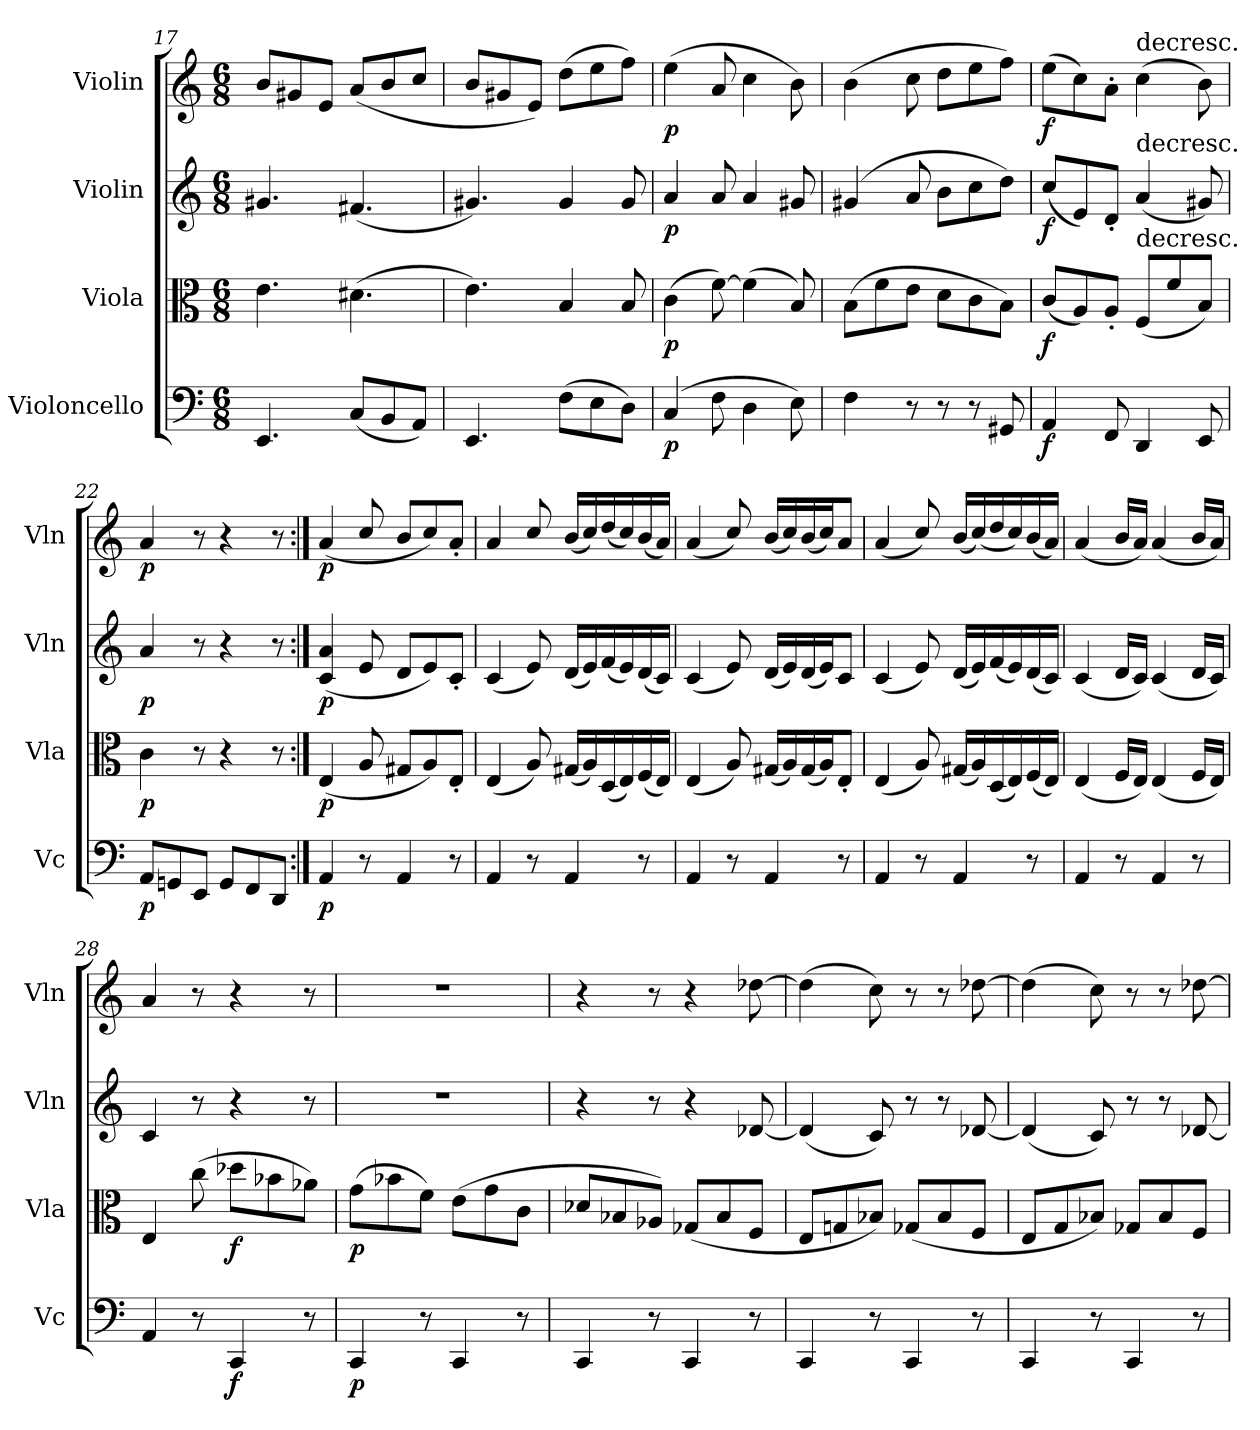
**kern	**dynam	**kern	**dynam	**kern	**dynam	**kern	**dynam
*part4	*part4	*part3	*part3	*part2	*part2	*part1	*part1
*staff4	*staff4	*staff3	*staff3	*staff2	*staff2	*staff1	*staff1
*I"Violoncello	*	*I"Viola	*	*I"Violin	*	*I"Violin	*
*I'Vc	*	*I'Vla	*	*I'Vln	*	*I'Vln	*
*clefF4	*	*clefC3	*	*clefG2	*	*clefG2	*
*k[]	*	*k[]	*	*k[]	*	*k[]	*
*a:	*	*a:	*	*a:	*	*a:	*
*M6/8	*	*M6/8	*	*M6/8	*	*M6/8	*
=17	=17	=17	=17	=17	=17	=17	=17
4.EE/	.	4.e\	.	4.g#X/	.	8b/L	.
.	.	.	.	.	.	8g#X/	.
.	.	.	.	.	.	8e/J	.
(8C/L	.	(4.d#X\	.	(4.f#X/	.	(8a/L	.
8BB/	.	.	.	.	.	8b/	.
8AA/J)	.	.	.	.	.	8cc/J	.
=18	=18	=18	=18	=18	=18	=18	=18
4.EE/	.	4.e\)	.	4.g#X/)	.	8b/L	.
.	.	.	.	.	.	8g#X/	.
.	.	.	.	.	.	8e/J)	.
(8F\L	.	4B/	.	4g#/	.	(8dd\L	.
8E\	.	.	.	.	.	8ee\	.
8D\J)	.	8B/	.	8g#/	.	8ff\J)	.
=19	=19	=19	=19	=19	=19	=19	=19
(4C/	p	(4c\	p	4a/	p	(4ee\	p
8F\	.	[8f\)	.	8a/	.	8a/	.
4D\	.	(4f\]	.	4a/	.	4cc\	.
8E\)	.	8B/)	.	8g#X/	.	8b\)	.
=20	=20	=20	=20	=20	=20	=20	=20
4F\	.	(8B\L	.	(4g#X/	.	(4b\	.
.	.	8f\	.	.	.	.	.
8r	.	8e\J	.	8a/	.	8cc\	.
8r	.	8d\L	.	8b\L	.	8dd\L	.
8r	.	8c\	.	8cc\	.	8ee\	.
8GG#X/	.	8B\J)	.	8dd\J)	.	8ff\J)	.
=21	=21	=21	=21	=21	=21	=21	=21
4AA/	f	(8c/L	f	(8cc/L	f	(8ee\L	f
.	.	8A/)	.	8e/)	.	8cc\)	.
8FF/	.	8A'/J	.	8d'/J	.	8a'\J	.
!	!	!	!	!	!	!LO:TX:t=decresc.	!
!	!	!	!	!LO:TX:t=decresc.	!	!	!
!	!	!LO:TX:t=decresc.	!	!	!	!	!
4DD/	.	(8F/L	.	(4a/	.	(4cc\	.
.	.	8f/	.	.	.	.	.
8EE/	.	8B/J)	.	8g#X/)	.	8b\)	.
=22	=22	=22	=22	=22	=22	=22	=22
8AA/L	p	4c\	p	4a/	p	4a/	p
8GGn/	.	.	.	.	.	.	.
8EE/J	.	8r	.	8r	.	8r	.
8GG/L	.	4r	.	4r	.	4r	.
8FF/	.	.	.	.	.	.	.
8DD/J	.	8r	.	8r	.	8r	.
=23:|!	=23:|!	=23:|!	=23:|!	=23:|!	=23:|!	=23:|!	=23:|!
4AA/	p	(4E/	p	(4c/ 4a/	p	(4a/	p
8r	.	8A/	.	8e/	.	8cc/	.
4AA/	.	8G#X/L	.	8d/L	.	8b/L	.
.	.	8A/)	.	8e/)	.	8cc/)	.
8r	.	8E'/J	.	8c'/J	.	8a'/J	.
=24	=24	=24	=24	=24	=24	=24	=24
4AA/	.	(4E/	.	(4c/	.	4a/	.
8r	.	8A/)	.	8e/)	.	8cc/	.
4AA/	.	(16G#X/LL	.	(16d/LL	.	(16b/LL	.
.	.	16A/)	.	16e/)	.	16cc/)	.
.	.	(16D/	.	(16f/	.	(16dd/	.
.	.	16E/)	.	16e/)	.	16cc/)	.
8r	.	(16F/	.	(16d/	.	(16b/	.
.	.	16E/JJ)	.	16c/JJ)	.	16a/JJ)	.
=25	=25	=25	=25	=25	=25	=25	=25
4AA/	.	(4E/	.	(4c/	.	(4a/	.
8r	.	8A/)	.	8e/)	.	8cc/)	.
4AA/	.	(16G#X/LL	.	(16d/LL	.	(16b/LL	.
.	.	16A/)	.	16e/)	.	16cc/)	.
.	.	(16G#/	.	(16d/	.	(16b/	.
.	.	16A/J)	.	16e/J)	.	16cc/J)	.
8r	.	8E'/J	.	8c/J	.	8a/J	.
=26	=26	=26	=26	=26	=26	=26	=26
4AA/	.	(4E/	.	(4c/	.	(4a/	.
8r	.	8A/)	.	8e/)	.	8cc/)	.
4AA/	.	(16G#X/LL	.	(16d/LL	.	(16b/LL	.
.	.	16A/)	.	16e/)	.	(16cc/)	.
.	.	(16D/	.	(16f/	.	16dd/	.
.	.	16E/)	.	16e/)	.	16cc/)	.
8r	.	(16F/	.	(16d/	.	(16b/	.
.	.	16E/JJ)	.	16c/JJ)	.	16a/JJ)	.
=27	=27	=27	=27	=27	=27	=27	=27
4AA/	.	(4E/	.	(4c/	.	(4a/	.
8r	.	16F/LL	.	16d/LL	.	16b/LL	.
.	.	16E/JJ)	.	16c/JJ)	.	16a/JJ)	.
4AA/	.	(4E/	.	(4c/	.	(4a/	.
8r	.	16F/LL	.	16d/LL	.	16b/LL	.
.	.	16E/JJ)	.	16c/JJ)	.	16a/JJ)	.
=28	=28	=28	=28	=28	=28	=28	=28
4AA/	.	4E/	.	4c/	.	4a/	.
8r	.	(8cc\	.	8r	.	8r	.
4CC/	f	8dd-X\L	f	4r	.	4r	.
.	.	8b-X\	.	.	.	.	.
8r	.	8a-X\J)	.	8r	.	8r	.
=29	=29	=29	=29	=29	=29	=29	=29
4CC/	p	(8g\L	p	2.r	.	2.r	.
.	.	8b-X\	.	.	.	.	.
8r	.	8f\J)	.	.	.	.	.
4CC/	.	(8e\L	.	.	.	.	.
.	.	8g\	.	.	.	.	.
8r	.	8c\J	.	.	.	.	.
=30	=30	=30	=30	=30	=30	=30	=30
4CC/	.	8d-X/L	.	4r	.	4r	.
.	.	8B-X/	.	.	.	.	.
8r	.	8A-X/J)	.	8r	.	8r	.
4CC/	.	(8G-X/L	.	4r	.	4r	.
.	.	8B-/	.	.	.	.	.
8r	.	8F/J	.	[8d-X/	.	[8dd-X\	.
=31	=31	=31	=31	=31	=31	=31	=31
4CC/	.	8E/L	.	(4d-/]	.	(4dd-\]	.
.	.	8Gn/	.	.	.	.	.
8r	.	8B-X/J)	.	8c/)	.	8cc\)	.
4CC/	.	(8G-X/L	.	8r	.	8r	.
.	.	8B-/	.	8r	.	8r	.
8r	.	8F/J	.	[8d-X/	.	[8dd-X\	.
=32	=32	=32	=32	=32	=32	=32	=32
4CC/	.	8E/L	.	(4d-/]	.	(4dd-\]	.
.	.	8G/	.	.	.	.	.
8r	.	8B-X/J)	.	8c/)	.	8cc\)	.
4CC/	.	8G-X/L	.	8r	.	8r	.
.	.	8B-/	.	8r	.	8r	.
8r	.	8F/J	.	[8d-X/	.	[8dd-X\	.
=	=	=	=	=	=	=	=
*-	*-	*-	*-	*-	*-	*-	*-
